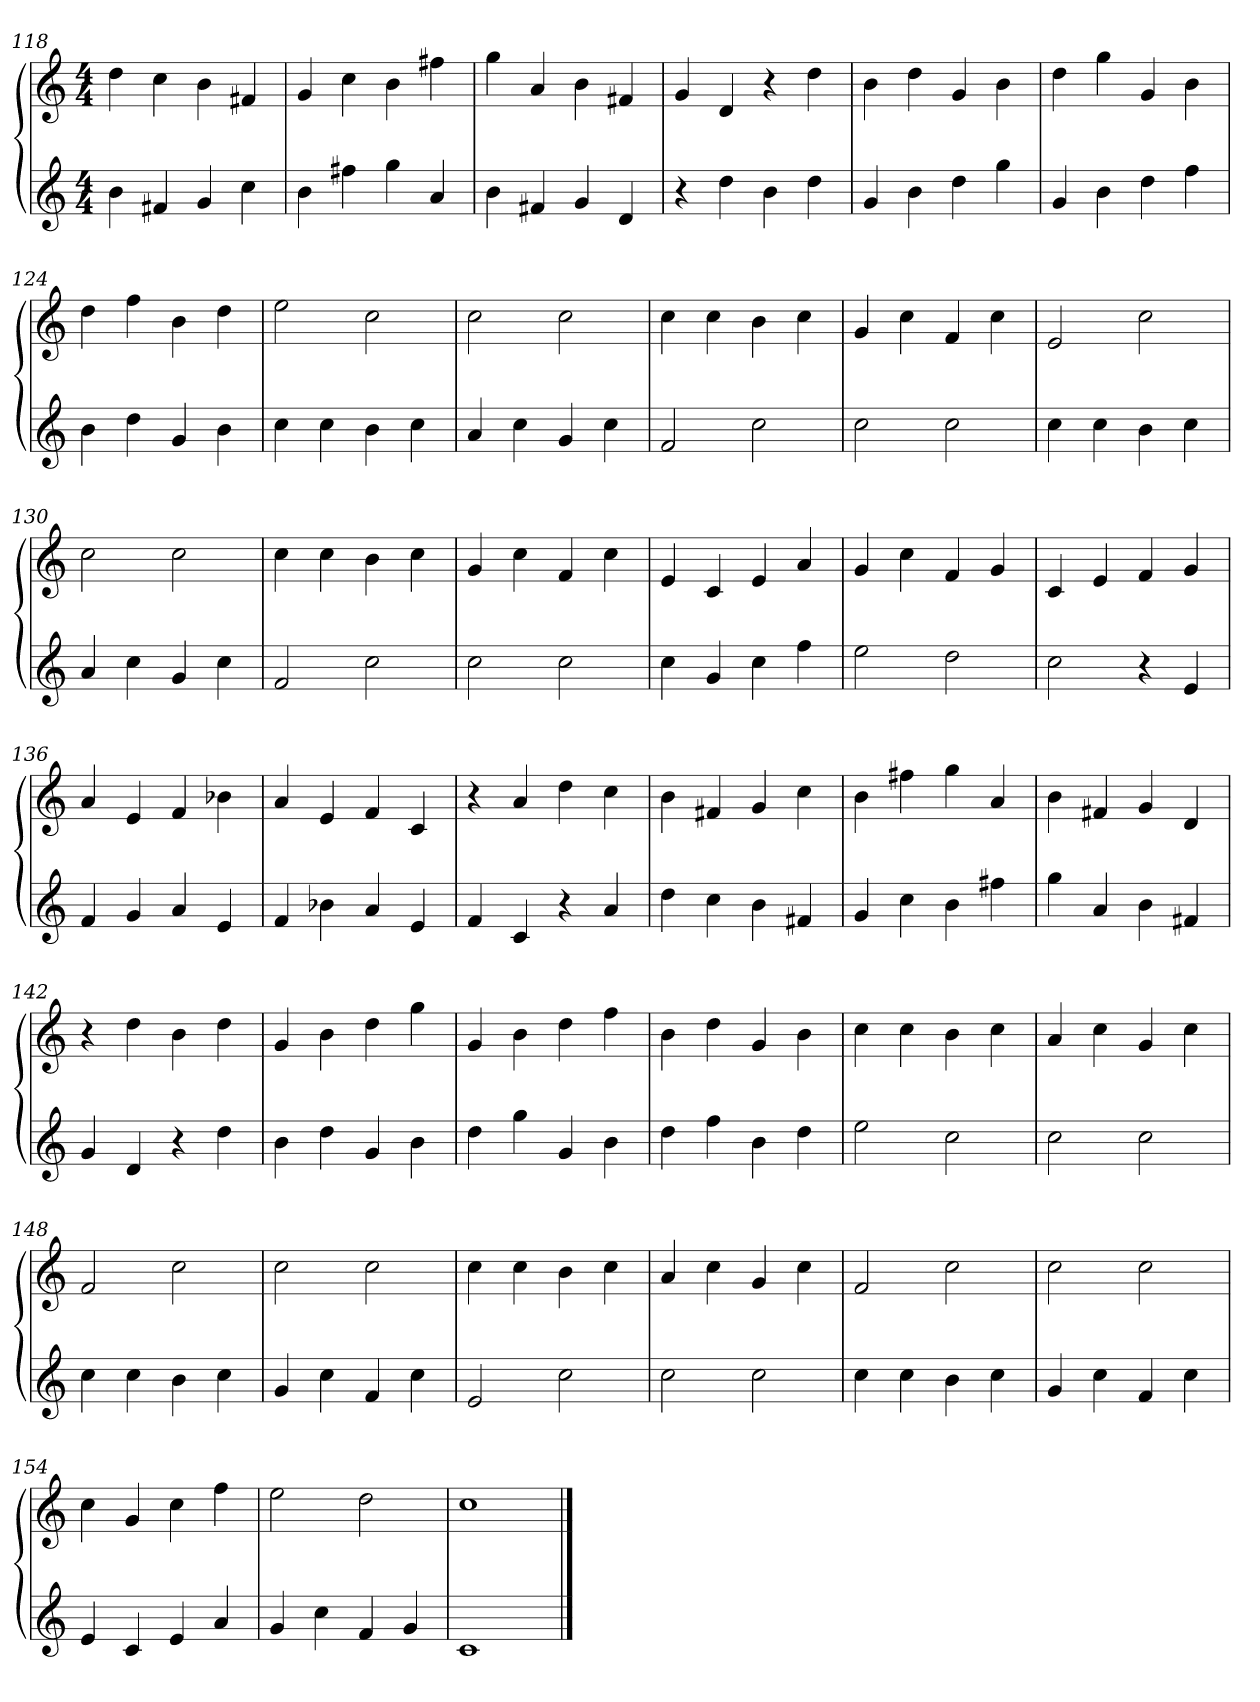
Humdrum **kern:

**kern	**kern
*part2	*part1
*staff2	*staff1
*clefG2	*clefG2
*k[]	*k[]
*M4/4	*M4/4
=118	=118
4b\	4dd\
4f#X/	4cc\
4g/	4b\
4cc\	4f#X/
=119	=119
4b\	4g/
4ff#X\	4cc\
4gg\	4b\
4a/	4ff#X\
=120	=120
4b\	4gg\
4f#X/	4a/
4g/	4b\
4d/	4f#X/
=121	=121
4r	4g/
4dd\	4d/
4b\	4r
4dd\	4dd\
=122	=122
4g/	4b\
4b\	4dd\
4dd\	4g/
4gg\	4b\
=123	=123
4g/	4dd\
4b\	4gg\
4dd\	4g/
4ff\	4b\
=124	=124
4b\	4dd\
4dd\	4ff\
4g/	4b\
4b\	4dd\
=125	=125
4cc\	2ee\
4cc\	.
4b\	2cc\
4cc\	.
!!LO:LB:g=z
=126	=126
4a/	2cc\
4cc\	.
4g/	2cc\
4cc\	.
=127	=127
2f/	4cc\
.	4cc\
2cc\	4b\
.	4cc\
=128	=128
2cc\	4g/
.	4cc\
2cc\	4f/
.	4cc\
=129	=129
4cc\	2e/
4cc\	.
4b\	2cc\
4cc\	.
=130	=130
4a/	2cc\
4cc\	.
4g/	2cc\
4cc\	.
=131	=131
2f/	4cc\
.	4cc\
2cc\	4b\
.	4cc\
=132	=132
2cc\	4g/
.	4cc\
2cc\	4f/
.	4cc\
=133	=133
4cc\	4e/
4g/	4c/
4cc\	4e/
4ff\	4a/
=134	=134
2ee\	4g/
.	4cc\
2dd\	4f/
.	4g/
=135	=135
2cc\	4c/
.	4e/
4r	4f/
4e/	4g/
!!LO:LB:g=z
=136	=136
4f/	4a/
4g/	4e/
4a/	4f/
4e/	4b-X\
=137	=137
4f/	4a/
4b-X\	4e/
4a/	4f/
4e/	4c/
=138	=138
4f/	4r
4c/	4a/
4r	4dd\
4a/	4cc\
=139	=139
4dd\	4b\
4cc\	4f#X/
4b\	4g/
4f#X/	4cc\
=140	=140
4g/	4b\
4cc\	4ff#X\
4b\	4gg\
4ff#X\	4a/
=141	=141
4gg\	4b\
4a/	4f#X/
4b\	4g/
4f#X/	4d/
=142	=142
4g/	4r
4d/	4dd\
4r	4b\
4dd\	4dd\
=143	=143
4b\	4g/
4dd\	4b\
4g/	4dd\
4b\	4gg\
=144	=144
4dd\	4g/
4gg\	4b\
4g/	4dd\
4b\	4ff\
!!LO:LB:g=z
=145	=145
4dd\	4b\
4ff\	4dd\
4b\	4g/
4dd\	4b\
=146	=146
2ee\	4cc\
.	4cc\
2cc\	4b\
.	4cc\
=147	=147
2cc\	4a/
.	4cc\
2cc\	4g/
.	4cc\
=148	=148
4cc\	2f/
4cc\	.
4b\	2cc\
4cc\	.
=149	=149
4g/	2cc\
4cc\	.
4f/	2cc\
4cc\	.
=150	=150
2e/	4cc\
.	4cc\
2cc\	4b\
.	4cc\
=151	=151
2cc\	4a/
.	4cc\
2cc\	4g/
.	4cc\
=152	=152
4cc\	2f/
4cc\	.
4b\	2cc\
4cc\	.
=153	=153
4g/	2cc\
4cc\	.
4f/	2cc\
4cc\	.
=154	=154
4e/	4cc\
4c/	4g/
4e/	4cc\
4a/	4ff\
!!LO:LB:g=z
=155	=155
4g/	2ee\
4cc\	.
4f/	2dd\
4g/	.
=156	=156
1c	1cc
==	==
*-	*-
